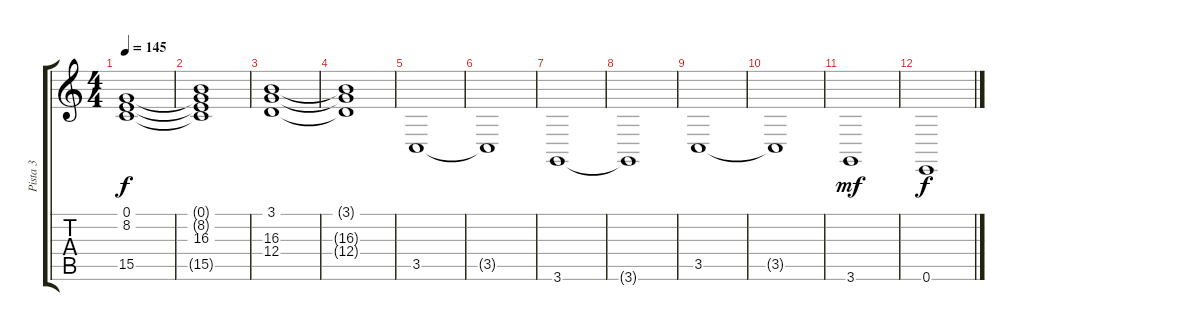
\track ("Pista 3" "Pista 3") {instrument synthstrings1}
\staff {score tabs}
\tuning (E4 B3 G3 D3 A2 E2) {hide}
\ts (4 4)
\tempo 145
\clef g2
\ks c
(0.1 8.2 15.5).1{dy f} |
(0.1{t} 8.2{t} 16.3{t} 15.5{t}).1 |
(3.1 16.3 12.4).1 |
(3.1{t} 16.3{t} 12.4{t}).1 |
3.5.1 |
3.5{t}.1 |
3.6.1 |
3.6{t}.1 |
3.5.1 |
3.5{t}.1 |
3.6.1{dy mf} |
0.6.1{dy f}
